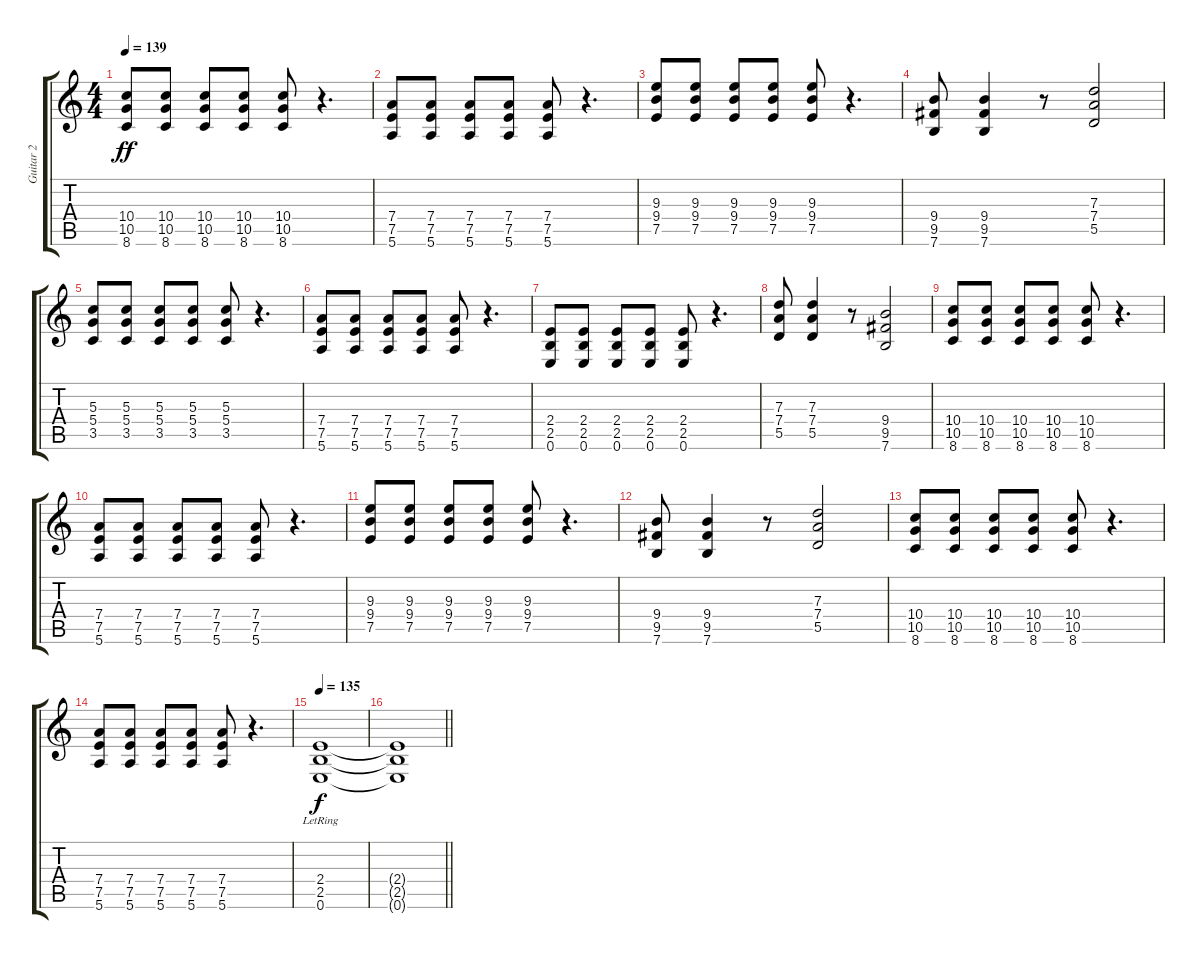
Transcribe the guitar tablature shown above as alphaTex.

\track ("Guitar 2" "Guitar 2") {instrument distortionguitar}
\staff {score tabs}
\tuning (E4 B3 G3 D3 A2 E2) {hide}
\ts (4 4)
\tempo 139
\clef g2
\ks c
(10.4 10.5 8.6).8{dy ff} (10.4 10.5 8.6).8 (10.4 10.5 8.6).8 (10.4 10.5 8.6).8 (10.4 10.5 8.6).8 r.4{d} |
(7.4 7.5 5.6).8 (7.4 7.5 5.6).8 (7.4 7.5 5.6).8 (7.4 7.5 5.6).8 (7.4 7.5 5.6).8 r.4{d} |
(9.3 9.4 7.5).8 (9.3 9.4 7.5).8 (9.3 9.4 7.5).8 (9.3 9.4 7.5).8 (9.3 9.4 7.5).8 r.4{d} |
(9.4 9.5 7.6).8 (9.4 9.5 7.6).4 r.8 (7.3 7.4 5.5).2 |
(5.3 5.4 3.5).8 (5.3 5.4 3.5).8 (5.3 5.4 3.5).8 (5.3 5.4 3.5).8 (5.3 5.4 3.5).8 r.4{d} |
(7.4 7.5 5.6).8 (7.4 7.5 5.6).8 (7.4 7.5 5.6).8 (7.4 7.5 5.6).8 (7.4 7.5 5.6).8 r.4{d} |
(2.4 2.5 0.6).8 (2.4 2.5 0.6).8 (2.4 2.5 0.6).8 (2.4 2.5 0.6).8 (2.4 2.5 0.6).8 r.4{d} |
(7.3 7.4 5.5).8 (7.3 7.4 5.5).4 r.8 (9.4 9.5 7.6).2 |
(10.4 10.5 8.6).8 (10.4 10.5 8.6).8 (10.4 10.5 8.6).8 (10.4 10.5 8.6).8 (10.4 10.5 8.6).8 r.4{d} |
(7.4 7.5 5.6).8 (7.4 7.5 5.6).8 (7.4 7.5 5.6).8 (7.4 7.5 5.6).8 (7.4 7.5 5.6).8 r.4{d} |
(9.3 9.4 7.5).8 (9.3 9.4 7.5).8 (9.3 9.4 7.5).8 (9.3 9.4 7.5).8 (9.3 9.4 7.5).8 r.4{d} |
(9.4 9.5 7.6).8 (9.4 9.5 7.6).4 r.8 (7.3 7.4 5.5).2 |
(10.4 10.5 8.6).8 (10.4 10.5 8.6).8 (10.4 10.5 8.6).8 (10.4 10.5 8.6).8 (10.4 10.5 8.6).8 r.4{d} |
(7.4 7.5 5.6).8 (7.4 7.5 5.6).8 (7.4 7.5 5.6).8 (7.4 7.5 5.6).8 (7.4 7.5 5.6).8 r.4{d} |
\tempo 135
(2.4{lr} 2.5{lr} 0.6{lr}).1{dy f} |
\barLineRight lightlight
(2.4{t} 2.5{t} 0.6{t}).1
